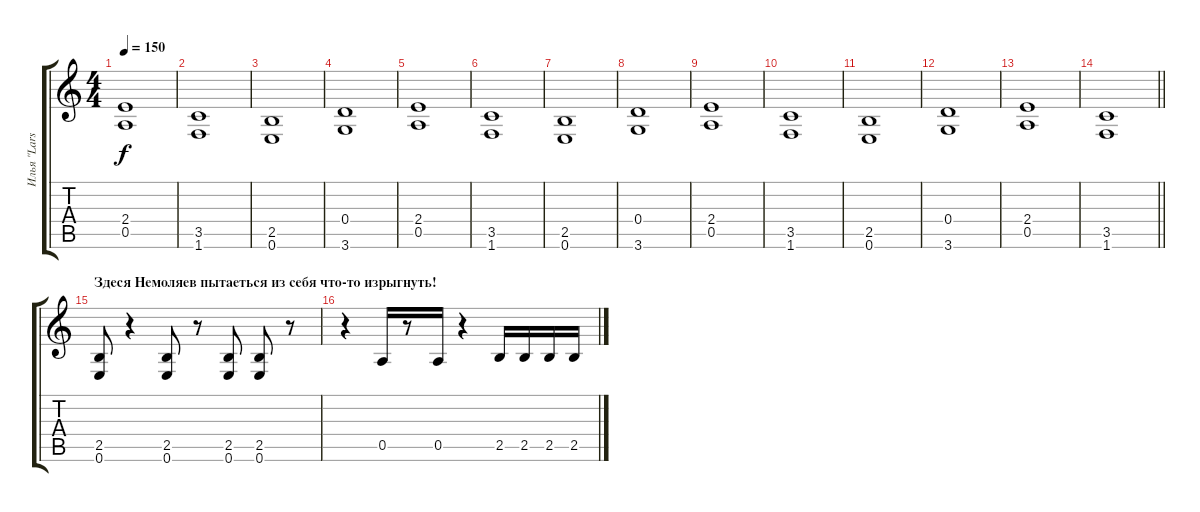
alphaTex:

\track ("Илья \"Lars\" Мамонтов" "Илья \"Lars") {instrument distortionguitar}
\staff {score tabs}
\tuning (E4 B3 G3 D3 A2 E2) {hide}
\ts (4 4)
\tempo 150
\clef g2
\ks c
(2.4 0.5).1{dy f} |
(3.5 1.6).1 |
(2.5 0.6).1 |
(0.4 3.6).1 |
(2.4 0.5).1 |
(3.5 1.6).1 |
(2.5 0.6).1 |
(0.4 3.6).1 |
(2.4 0.5).1 |
(3.5 1.6).1 |
(2.5 0.6).1 |
(0.4 3.6).1 |
(2.4 0.5).1 |
\barLineRight lightlight
(3.5 1.6).1 |
\section ("" "Здеся Немоляев пытаеться из себя что-то изрыгнуть!")
(2.5 0.6).8 r.4 (2.5 0.6).8 r.8 (2.5 0.6).8 (2.5 0.6).8 r.8 |
r.4 0.5.16 r.8 0.5.16 r.4 2.5.16 2.5.16 2.5.16 2.5.16
